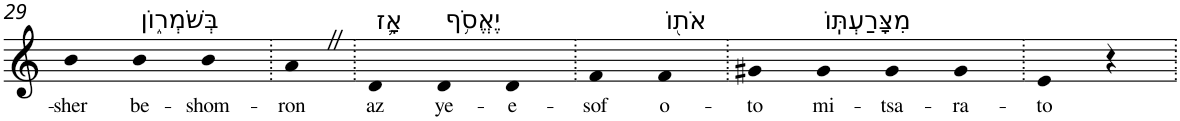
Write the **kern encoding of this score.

**kern	**text
*part1	*part1
*staff1	*staff1
*I"Piano	*
*I'Pno	*
!!LO:PB:g=z
*clefG2	*
*k[]	*
=29	=29
!	!LO:LY:b
4b	-sher
!LO:TX:a:t=בְּשֹׁמְר֑וֹן	!
!	!LO:LY:b
4b	be-
!	!LO:LY:b
4b	-shom-
=30.	=30.
!	!LO:LY:b
4aZ	-ron
=31.	=31.
!LO:TX:a:t=אָ֛ז	!
!	!LO:LY:b
4d	az
!LO:TX:a:t=יֶאֱסֹ֥ף	!
!	!LO:LY:b
4d	ye-
!	!LO:LY:b
4d	-e-
=32.	=32.
!	!LO:LY:b
4f	-sof
!LO:TX:a:t=אֹת֖וֹ	!
!	!LO:LY:b
4f	o-
=33.	=33.
!	!LO:LY:b
4g#X	-to
!LO:TX:a:t=מִצָּרַעְתּֽוֹ	!
!	!LO:LY:b
4g#	mi-
!	!LO:LY:b
4g#	-tsa-
!	!LO:LY:b
4g#	-ra-
=34.	=34.
!	!LO:LY:b
4e	-to
4r	.
=.	=.
*-	*-
